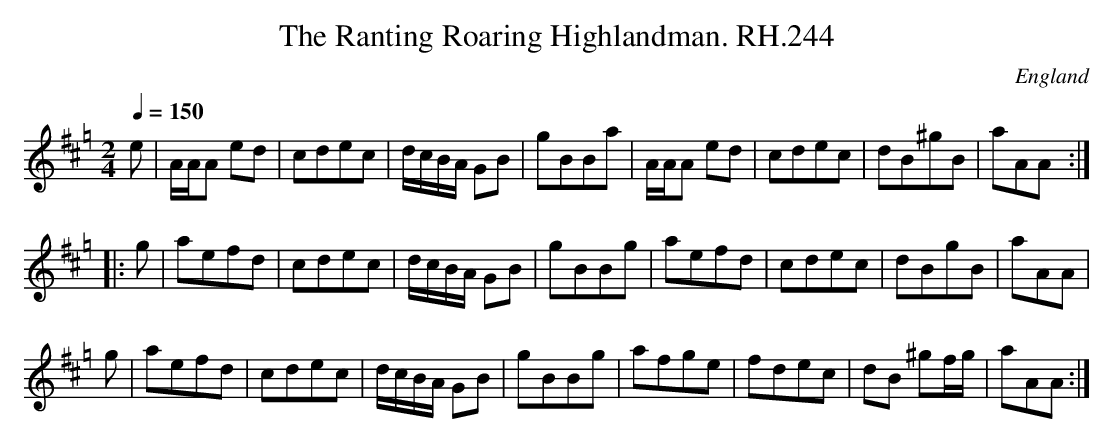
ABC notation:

X:1
T:Ranting Roaring Highlandman. RH.244, The
O:England
M:2/4
L:1/8
Q:1/4=150
K:Hp
e|A/A/A ed|cdec|d/c/B/A/ GB|gBBa|\
A/A/A ed|cdec|dB^gB|aAA:|
|:g|aefd|cdec|d/c/B/A/ GB|gBBg|\
aefd|cdec|dBgB|aAA|
g|aefd|cdec|d/c/B/A/ GB|gBBg|\
afge|fdec|dB ^gf/g/|aAA:|
